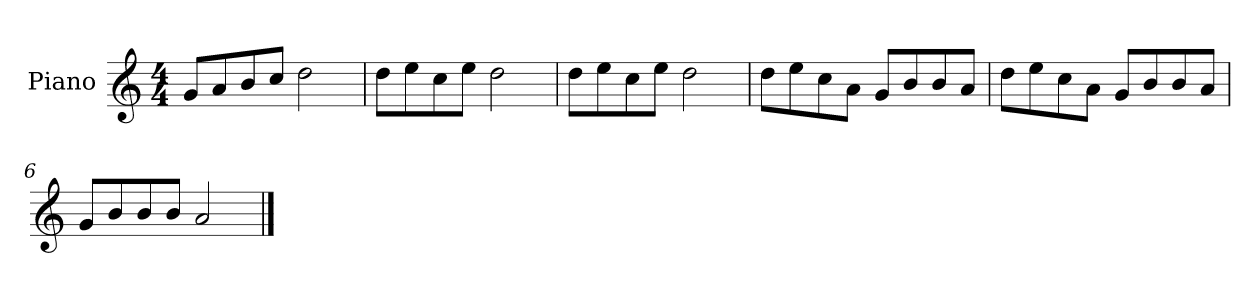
**kern
*part1
*staff1
*I"Piano
*I'P-no
*clefG2
*k[]
*M4/4
*MM90
=1
8g/L
8a/
8b/
8cc/J
2dd\
=2
8dd\L
8ee\
8cc\
8ee\J
2dd\
=3
8dd\L
8ee\
8cc\
8ee\J
2dd\
=4
8dd\L
8ee\
8cc\
8a\J
8g/L
8b/
8b/
8a/J
=5
8dd\L
8ee\
8cc\
8a\J
8g/L
8b/
8b/
8a/J
=6
8g/L
8b/
8b/
8b/J
2a/
==
*-
